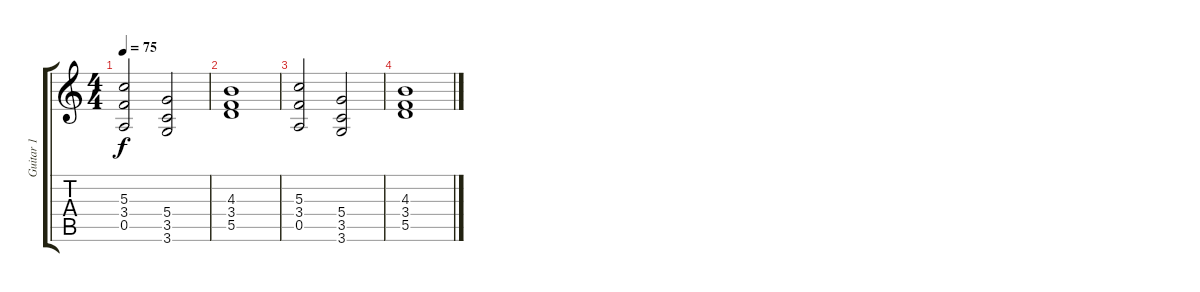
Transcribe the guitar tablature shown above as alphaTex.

\track ("Guitar 1" "Guitar 1") {instrument acousticguitarsteel}
\staff {score tabs}
\tuning (E4 B3 G3 D3 A2 E2) {hide}
\ts (4 4)
\tempo 75
\clef g2
\ks c
(5.3 3.4 0.5).2{dy f} (5.4 3.5 3.6).2 |
(4.3 3.4 5.5).1 |
(5.3 3.4 0.5).2 (5.4 3.5 3.6).2 |
(4.3 3.4 5.5).1
